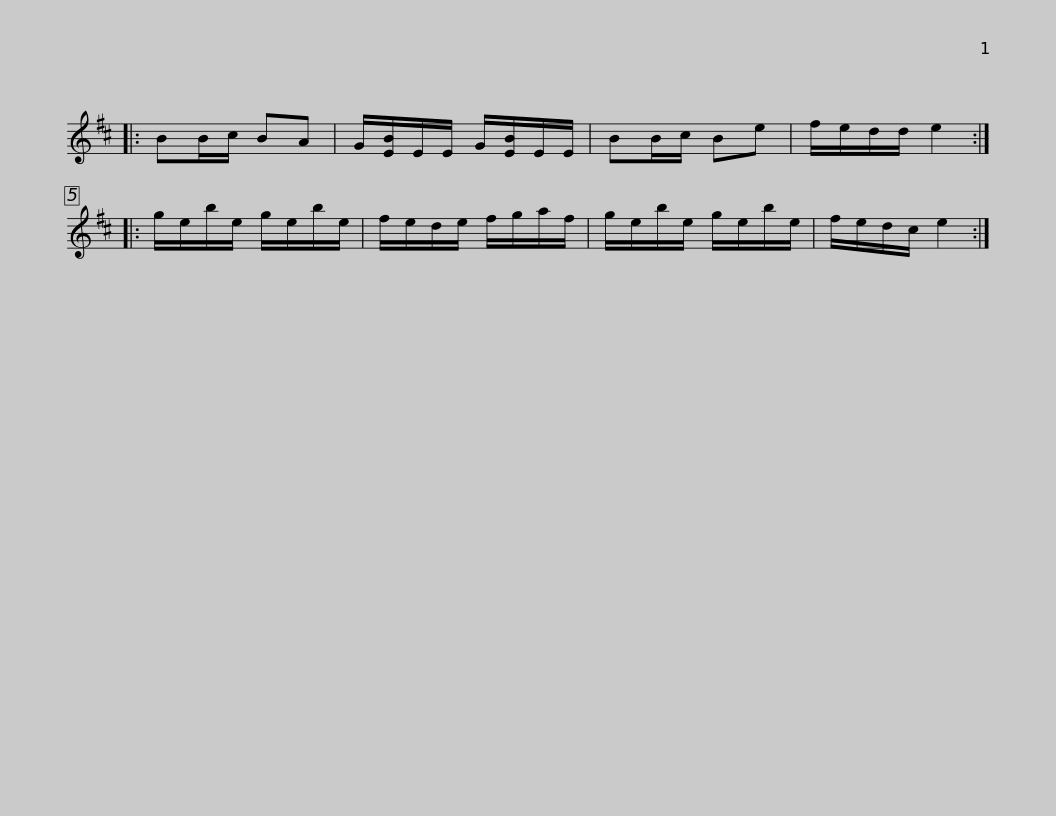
X:1
L:1/8
M:none
I:linebreak $
K:D
V:1 treble
V:1
|: BB/c/ BA | G/[EB]/E/E/ G/[EB]/E/E/ | BB/c/ Be | f/e/d/d/ e2 :: g/e/b/e/ g/e/b/e/ | %5
 f/e/d/e/ f/g/a/f/ |$ g/e/b/e/ g/e/b/e/ | f/e/d/c/ e2 :| %8
